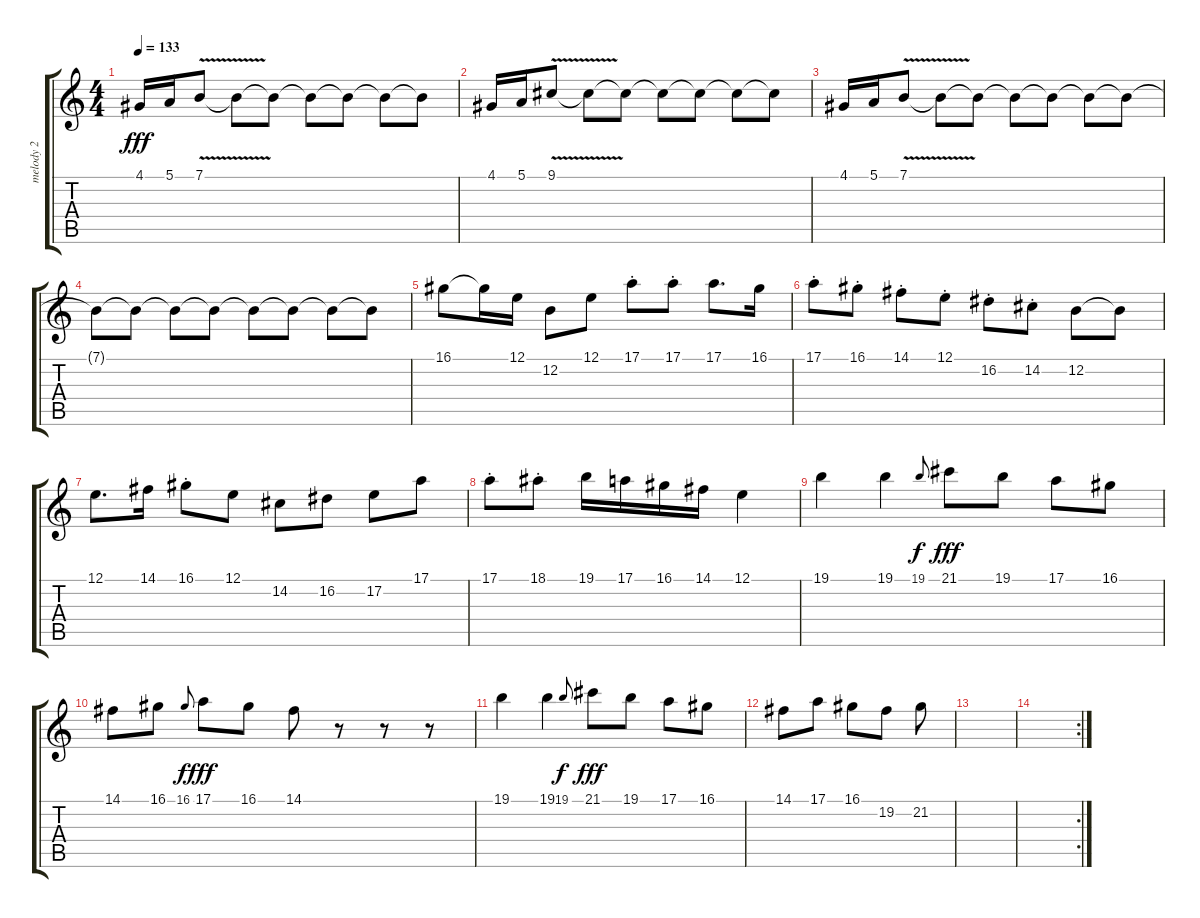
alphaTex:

\track ("melody 2" "melody 2") {instrument lead2sawtooth}
\staff {score tabs}
\tuning (E4 B3 G3 D3 A2 E2) {hide}
\ts (4 4)
\tempo 133
\clef g2
\ks c
4.1.16{dy fff} 5.1.16 7.1{v}.8 7.1{t}.8 7.1{t}.8 7.1{t}.8 7.1{t}.8 7.1{t}.8 7.1{t}.8 |
4.1.16 5.1.16 9.1{v}.8 9.1{t}.8 9.1{t}.8 9.1{t}.8 9.1{t}.8 9.1{t}.8 9.1{t}.8 |
4.1.16 5.1.16 7.1{v}.8 7.1{t}.8 7.1{t}.8 7.1{t}.8 7.1{t}.8 7.1{t}.8 7.1{t}.8 |
7.1{t}.8 7.1{t}.8 7.1{t}.8 7.1{t}.8 7.1{t}.8 7.1{t}.8 7.1{t}.8 7.1{t}.8 |
16.1.8 16.1{t}.16 12.1.16 12.2.8 12.1.8 17.1{st}.8 17.1{st}.8 17.1.8{d} 16.1.16 |
17.1{st}.8 16.1{st}.8 14.1{st}.8 12.1{st}.8 16.2{st}.8 14.2{st}.8 12.2.8 12.2{t}.8 |
12.1.8{d} 14.1.16 16.1{st}.8 12.1.8 14.2.8 16.2.8 17.2.8 17.1.8 |
17.1{st}.8 18.1{st}.8 19.1.16 17.1.16 16.1.16 14.1.16 12.1.4 |
19.1.4 19.1.4 19.1.8{gr onbeat dy f} 21.1.8{dy fff} 19.1.8 17.1.8 16.1.8 |
14.1.8 16.1.8 16.1.8{gr onbeat dy f} 17.1.8{dy fff} 16.1.8 14.1.8 r.8 r.8 r.8 |
19.1.4 19.1.4 19.1.8{gr onbeat dy f} 21.1.8{dy fff} 19.1.8 17.1.8 16.1.8 |
14.1.8 17.1.8 16.1.8 19.2.8 21.2.8 |
|
\rc 2
